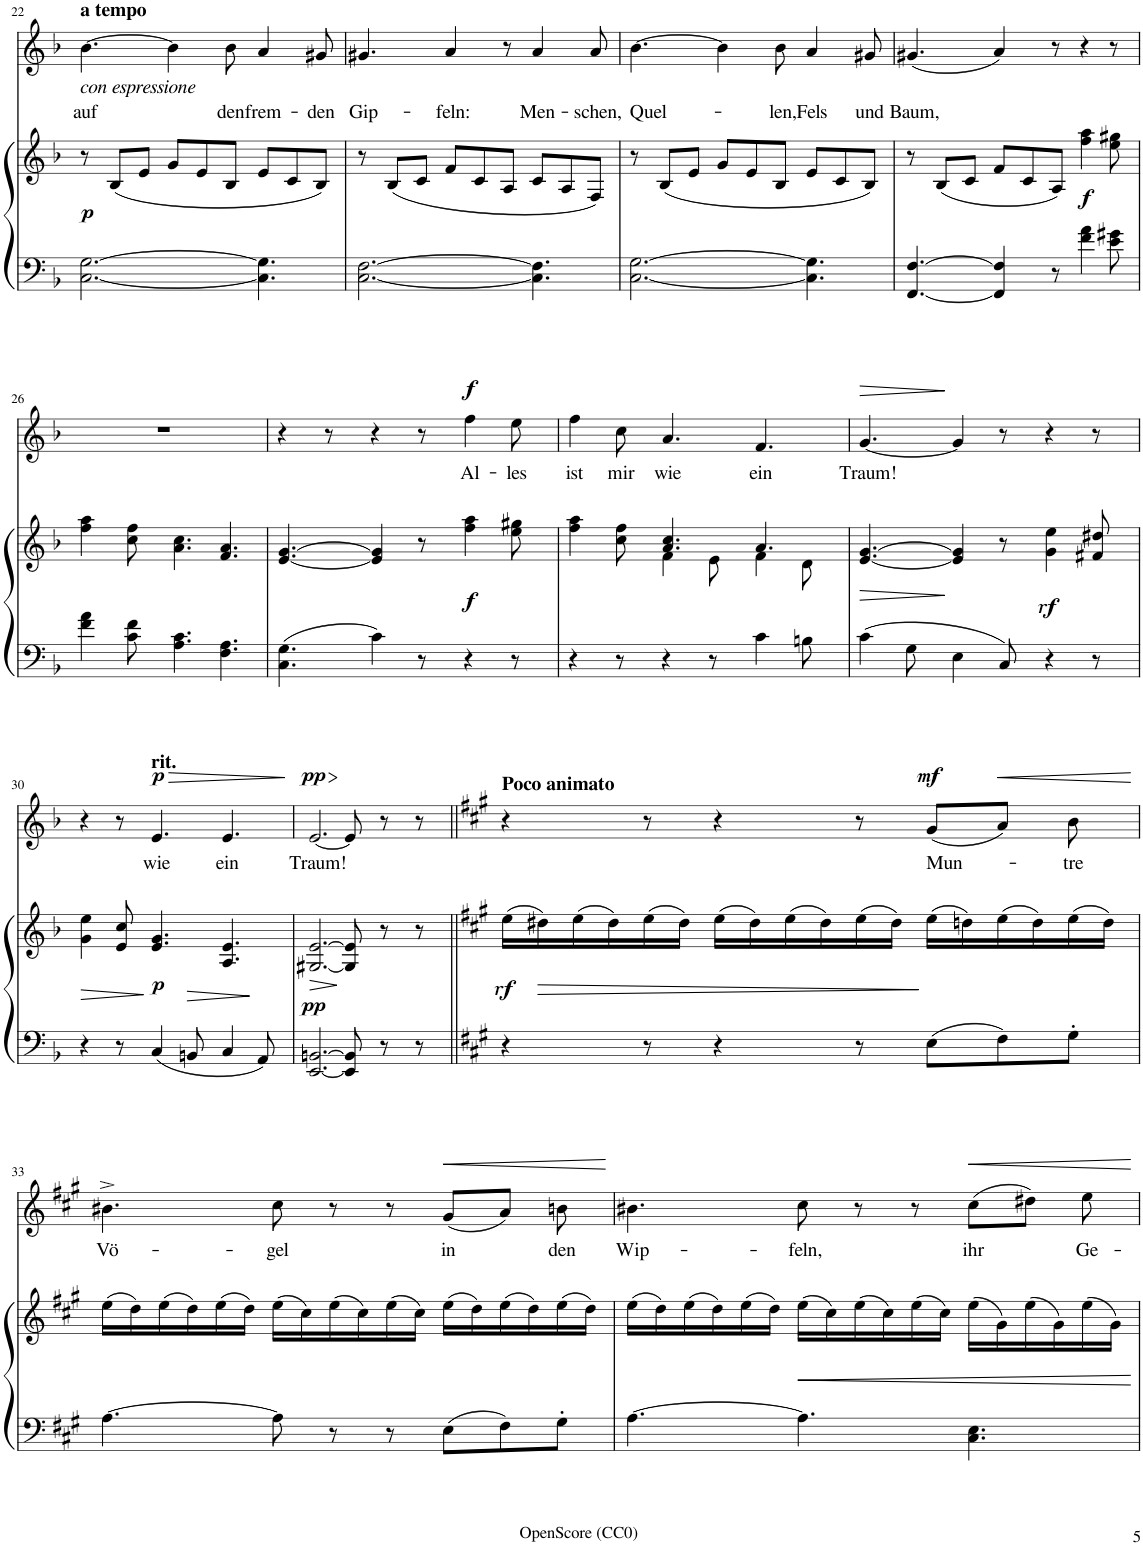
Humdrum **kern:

**kern	**kern	**dynam	**kern	**text	**dynam
*part2	*part2	*part2	*part1	*part1	*part1
*staff3	*staff2	*staff2/3	*staff1	*staff1	*staff1
*I"Pianoforte	*	*	*I"Singstimme Voice	*	*
*I'Pno	*	*	*	*	*
!!LO:PB:g=z
*clefF4	*clefG2	*	*clefG2	*	*
*k[b-]	*k[b-]	*	*k[b-]	*	*
*M9/8	*M9/8	*	*M9/8	*	*
=22	=22	=22	=22	=22	=22
!	!	!	!LO:TX:a:B:t=a tempo	!	!
!	!	!	!LO:TX:b:i:t=con espressione	!	!
!	!	!LO:DY:b	!	!LO:LY:b	!
[2.C\ [2.G\	8r	p	[4.b-\	auf	.
.	(8B-/L	.	.	.	.
.	8e/J	.	.	.	.
.	8g/L	.	4b-\]	.	.
.	8e/	.	.	.	.
!	!	!	!	!LO:LY:b	!
.	8B-/J	.	8b-\	den	.
!	!	!	!	!LO:LY:b	!
4.C\] 4.G\]	8e/L	.	4a/	frem-	.
.	8c/	.	.	.	.
!	!	!	!	!LO:LY:b	!
.	8B-/J)	.	8g#X/	-den	.
=23	=23	=23	=23	=23	=23
!	!	!	!	!LO:LY:b	!
[2.C\ [2.F\	8r	.	4.g#X/	Gip-	.
.	(8B-/L	.	.	.	.
.	8c/J	.	.	.	.
!	!	!	!	!LO:LY:b	!
.	8f/L	.	4a/	-feln:	.
.	8c/	.	.	.	.
.	8A/J	.	8r	.	.
!	!	!	!	!LO:LY:b	!
4.C\] 4.F\]	8c/L	.	4a/	Men-	.
.	8A/	.	.	.	.
!	!	!	!	!LO:LY:b	!
.	8F/J)	.	8a/	-schen,	.
=24	=24	=24	=24	=24	=24
!	!	!	!	!LO:LY:b	!
[2.C\ [2.G\	8r	.	[4.b-\	Quel-	.
.	(8B-/L	.	.	.	.
.	8e/J	.	.	.	.
.	8g/L	.	4b-\]	.	.
.	8e/	.	.	.	.
!	!	!	!	!LO:LY:b	!
.	8B-/J	.	8b-\	-len,	.
!	!	!	!	!LO:LY:b	!
4.C\] 4.G\]	8e/L	.	4a/	Fels	.
.	8c/	.	.	.	.
!	!	!	!	!LO:LY:b	!
.	8B-/J)	.	8g#X/	und	.
=25	=25	=25	=25	=25	=25
!	!	!	!	!LO:LY:b	!
[4.FF/ [4.F/	8r	.	(4.g#X/	Baum,	.
.	(8B-/L	.	.	.	.
.	8c/J	.	.	.	.
4FF/] 4F/]	8f/L	.	4a/)	.	.
.	8c/	.	.	.	.
8r	8A/J)	.	8r	.	.
!	!	!LO:DY:b	!	!	!
4f\ 4a\	4ff\ 4aa\	f	4r	.	.
8e\ 8g#X\	8ee\ 8gg#X\	.	8r	.	.
!!LO:LB:g=z
=26	=26	=26	=26	=26	=26
4f\ 4a\	4ff\ 4aa\	.	8%9r	.	.
8c\ 8f\	8cc\ 8ff\	.	.	.	.
4.A\ 4.c\	4.a\ 4.cc\	.	.	.	.
4.F\ 4.A\	4.f/ 4.a/	.	.	.	.
=27	=27	=27	=27	=27	=27
4.C\ 4.G\	[4.e/ [4.g/	.	4r	.	.
.	.	.	8r	.	.
4c\	4e/] 4g/]	.	4r	.	.
8r	8r	.	8r	.	.
!	!	!LO:DY:b	!	!LO:LY:b	!LO:DY:a
4r	4ff\ 4aa\	f	4ff\	Al-	f
!	!	!	!	!LO:LY:b	!
8r	8ee\ 8gg#X\	.	8ee\	-les	.
=28	=28	=28	=28	=28	=28
*	*^	*	*	*	*
!	!	!	!	!	!LO:LY:b	!
4r	4ff\ 4aa\	4.ryy	.	4ff\	ist	.
!	!	!	!	!	!LO:LY:b	!
8r	8cc\ 8ff\	.	.	8cc\	mir	.
!	!	!	!	!	!LO:LY:b	!
4r	4.a/ 4.cc/	4f\	.	4.a/	wie	.
8r	.	8e\	.	.	.	.
!	!	!	!	!	!LO:LY:b	!
4c\	4.a/	4f\	.	4.f/	ein	.
8Bn\	.	8d\	.	.	.	.
=29	=29	=29	=29	=29	=29	=29
!	!	!	!LO:HP:b	!	!LO:LY:b	!LO:HP:b
*	*v	*v	*	*	*	*
4c\	[4.e/ [4.g/	>	[4.g/	Traum!	>
8G\	.	.	.	.	.
4E\	4e/] 4g/]	]	4g/]	.	]
8C/	8r	.	8r	.	.
!	!	!LO:DY:b	!	!	!
4r	4g\ 4ee\	rf	4r	.	.
8r	8f#X/ 8dd#X/	.	8r	.	.
!!LO:LB:g=z
=30	=30	=30	=30	=30	=30
!	!	!LO:HP:b	!	!	!
4r	4g\ 4ee\	>	4r	.	.
8r	8e/ 8cc/	.	8r	.	.
!	!	!	!LO:TX:a:B:t=rit.	!	!
!	!	!LO:DY:n=1:a=2	!	!LO:LY:b	!LO:HP:b
!	!	!	!	!	!LO:DY:n=1:a
4C/	4.e/ 4.g/	] p	4.e/	wie	> p
8BBn/	.	.	.	.	.
!	!	!	!	!LO:LY:b	!
4C/	4.A/ 4.e/	.	4.e/	ein	.
8AA/	.	.	.	.	.
.	.	.	.	.	]
=31	=31	=31	=31	=31	=31
!	!	!LO:HP:b	!	!LO:LY:b	!LO:HP:b
!	!	!LO:DY:n=1:a=2	!	!	!LO:DY:n=1:a
[2.EE/ [2.BBn/	[2.G#X/ [2.e/	> pp	[2.e/	Traum!	> pp
8EE/] 8BB/]	8G#/] 8e/]	]	8e/]	.	]
8r	8r	.	8r	.	.
8r	8r	.	8r	.	.
=32||	=32||	=32||	=32||	=32||	=32||
*k[f#c#g#]	*k[f#c#g#]	*	*k[f#c#g#]	*	*
!	!	!	!LO:TX:a:B:t=Poco animato	!	!
!	!	!LO:DY:a=2	!	!	!
4r	(16ee\LL	rf	4r	.	.
!	!	!LO:HP:b	!	!	!
.	16dd#X\)	>	.	.	.
.	(16ee\	.	.	.	.
.	16dd#\)	.	.	.	.
8r	(16ee\	.	8r	.	.
.	16dd#\JJ)	.	.	.	.
4r	(16ee\LL	.	4r	.	.
.	16dd#\)	.	.	.	.
.	(16ee\	.	.	.	.
.	16dd#\)	.	.	.	.
8r	(16ee\	.	8r	.	.
.	16dd#\JJ)	.	.	.	.
!	!	!	!	!LO:LY:b	!LO:DY:a
8E\L	(16ee\LL	]	(8g#/L	Mun-	mf
.	16ddn\)	.	.	.	.
!	!	!	!	!	!LO:HP:b
8F#\	(16ee\	.	8a/J)	.	<
.	16dd\)	.	.	.	.
!	!	!	!	!LO:LY:b	!
8G#'\J	(16ee\	.	8b\	-tre	.
.	16dd\JJ)	.	.	.	.
.	.	.	.	.	[
!!LO:LB:g=z
=33	=33	=33	=33	=33	=33
!	!	!	!	!LO:LY:b	!
[4.A\	(16ee\LL	.	4.b#X^\	Vö-	.
.	16dd\)	.	.	.	.
.	(16ee\	.	.	.	.
.	16dd\)	.	.	.	.
.	(16ee\	.	.	.	.
.	16dd\JJ)	.	.	.	.
!	!	!	!	!LO:LY:b	!
8A\]	(16ee\LL	.	8cc#\	-gel	.
.	16cc#\)	.	.	.	.
8r	(16ee\	.	8r	.	.
.	16cc#\)	.	.	.	.
8r	(16ee\	.	8r	.	.
.	16cc#\JJ)	.	.	.	.
!	!	!	!	!LO:LY:b	!LO:HP:b
8E\L	(16ee\LL	.	(8g#/L	in	<
.	16dd\)	.	.	.	.
8F#\	(16ee\	.	8a/J)	.	.
.	16dd\)	.	.	.	.
!	!	!	!	!LO:LY:b	!
8G#'\J	(16ee\	.	8bn\	den	.
.	16dd\JJ)	.	.	.	.
.	.	.	.	.	[
=34	=34	=34	=34	=34	=34
!	!	!	!	!LO:LY:b	!
[4.A\	(16ee\LL	.	4.b#X\	Wip-	.
.	16dd\)	.	.	.	.
.	(16ee\	.	.	.	.
.	16dd\)	.	.	.	.
.	(16ee\	.	.	.	.
.	16dd\JJ)	.	.	.	.
!	!	!LO:HP:b	!	!LO:LY:b	!
4.A\]	(16ee\LL	<	8cc#\	-feln,	.
.	16cc#\)	.	.	.	.
.	(16ee\	.	8r	.	.
.	16cc#\)	.	.	.	.
.	(16ee\	.	8r	.	.
.	16cc#\JJ)	.	.	.	.
!	!	!	!	!LO:LY:b	!LO:HP:b
4.C#\ 4.E\	(16ee\LL	.	(8cc#\L	ihr	<
.	16g#\)	.	.	.	.
.	(16ee\	.	8dd#X\J)	.	.
.	16g#\)	.	.	.	.
!	!	!	!	!LO:LY:b	!
.	(16ee\	.	8ee\	Ge-	.
.	16g#\JJ)	.	.	.	.
.	.	[	.	.	[
=	=	=	=	=	=
*-	*-	*-	*-	*-	*-
